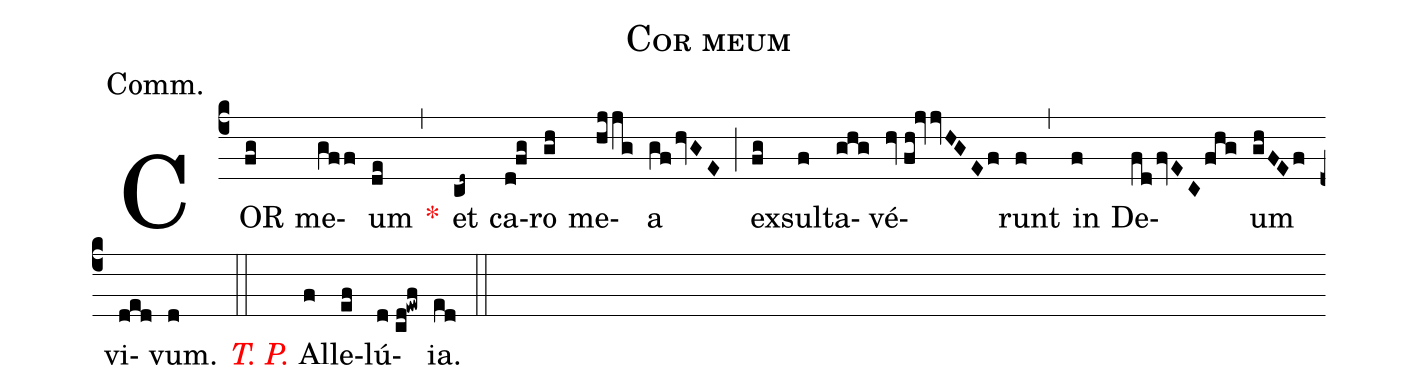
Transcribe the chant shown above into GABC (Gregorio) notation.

name:Cor meum;
annotation:Comm.;
mode:I.;
office-part:Communion;
%%
(c4) COR(fg) me(gff)um(de) <v>\red{*}</v>(,) et(cd~) ca(d!fg)ro(gh) me(hjjg)a(gf/hvGE) (;) ex(fg)sul(f)ta(ghg)vé(hv//fh!jvvHGEf)runt(f) (,) in(f) De(fd/fvEC/fhg)um(ghFEf) vi(ded)vum.(d) (::) <v>\redit{T. P.}</v> Al(f)le(ef)lú(d//cd!ewf)ia.(ed) (::)
